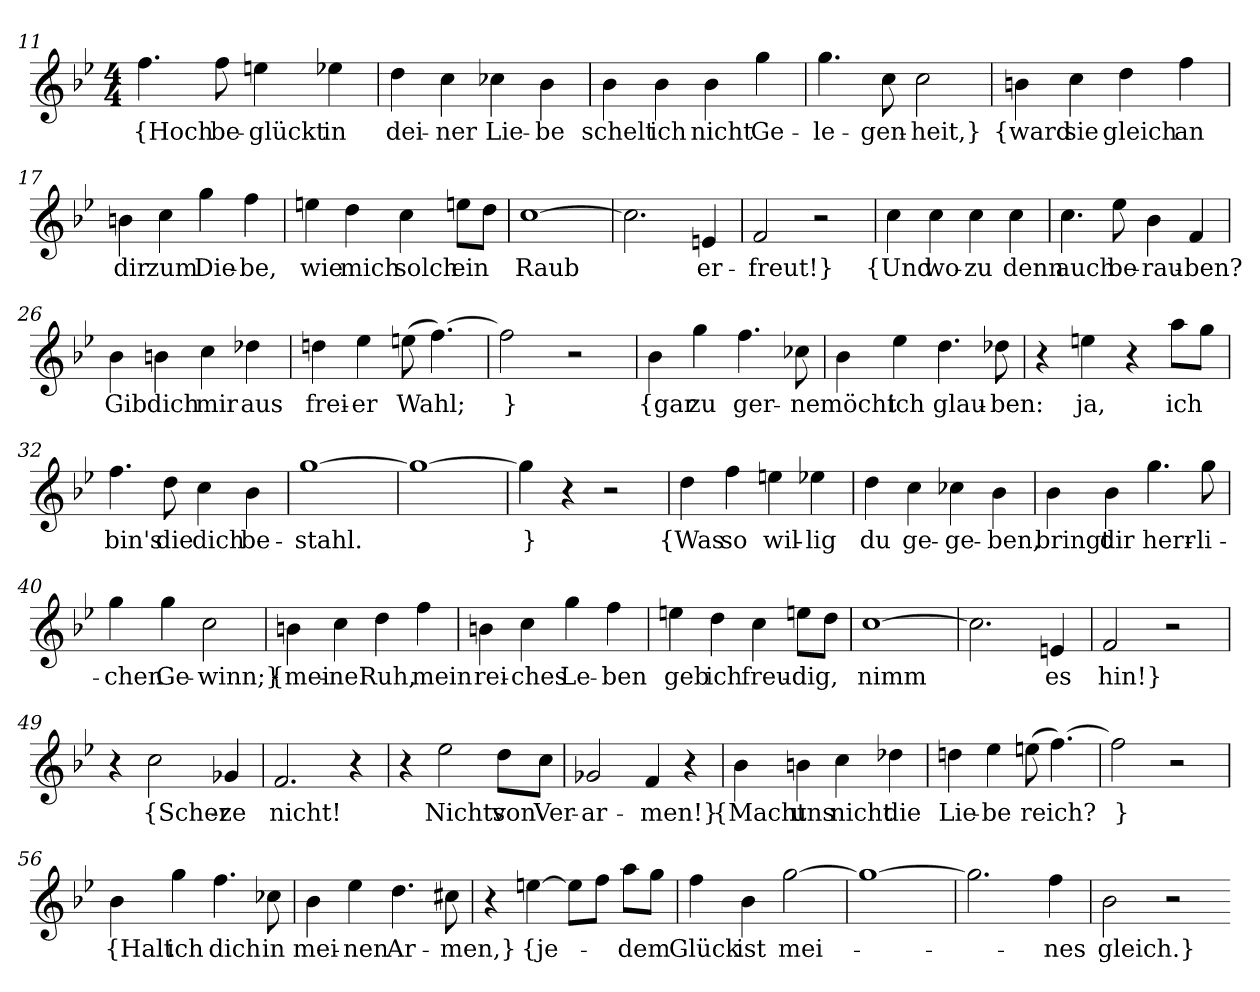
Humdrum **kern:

**kern	**text
*part1	*part1
*staff1	*staff1
*clefG2	*
*k[b-e-]	*
*M4/4	*
=11	=11
4.ff	{Hoch
8ff	be-
4een	-glückt
4ee-X	in
=12	=12
4dd	dei-
4cc	-ner
4cc-X	Lie-
4b-	-be
=13	=13
4b-	schelt
4b-	ich
4b-	nicht
4gg	Ge-
=14	=14
4.gg	-le-
8cc	-gen-
2cc	-heit,}
=16	=16
4bn	{ward
4cc	sie
4dd	gleich
4ff	an
=17	=17
4bn	dir
4cc	zum
4gg	Die-
4ff	-be,
=18	=18
4een	wie
4dd	mich
4cc	solch
8een\L	ein
8dd\J	.
=19	=19
[1cc	Raub
=20	=20
2.cc]	.
4en	er-
=21	=21
2f	-freut!}
2r	.
=23	=23
4cc	{Und
4cc	wo-
4cc	-zu
4cc	denn
=24	=24
4.cc	auch
8ee-	be-
4b-	-rau-
4f	-ben?
=26	=26
4b-	Gib
4bn	dich
4cc	mir
4dd-X	aus
=27	=27
4ddn	frei-
4ee-	-er
(8een	Wahl;
[4.ff)	.
=28	=28
2ff]	}
2r	.
=29	=29
4b-	{gar
4gg	zu
4.ff	ger-
8cc-X	-ne
=30	=30
4b-	möcht
4ee-	ich
4.dd	glau-
8dd-X	-ben:
=31	=31
4r	.
4een	ja,
4r	.
8aa\L	ich
8gg\J	.
=32	=32
4.ff	bin's
8dd	die
4cc	dich
4b-	be-
=33	=33
[1gg	-stahl.
=34	=34
1gg_	.
=35	=35
4gg]	}
4r	.
2r	.
=37	=37
4dd	{Was
4ff	so
4een	wil-
4ee-X	-lig
=38	=38
4dd	du
4cc	ge-
4cc-X	-ge-
4b-	-ben,
=39	=39
4b-	bringt
4b-	dir
4.gg	herr-
8gg	-li-
=40	=40
4gg	-chen
4gg	Ge-
2cc	-winn;}
=42	=42
4bn	{mei-
4cc	-ne
4dd	Ruh,
4ff	mein
=43	=43
4bn	rei-
4cc	-ches
4gg	Le-
4ff	-ben
=44	=44
4een	geb
4dd	ich
4cc	freu-
8een\L	-dig,
8dd\J	.
=45	=45
[1cc	nimm
=46	=46
2.cc]	.
4en	es
=47	=47
2f	hin!}
2r	.
=49	=49
4r	.
2cc	{Scher-
4g-X	-ze
=50	=50
2.f	nicht!
4r	.
=51	=51
4r	.
2ee-	Nichts
8dd\L	von
8cc\J	Ver-
=52	=52
2g-X	-ar-
4f	-men!}
4r	.
=53	=53
4b-	{Macht
4bn	uns
4cc	nicht
4dd-X	die
=54	=54
4ddn	Lie-
4ee-	-be
(8een	reich?
[4.ff)	.
=55	=55
2ff]	}
2r	.
=56	=56
4b-	{Halt
4gg	ich
4.ff	dich
8cc-X	in
=57	=57
4b-	mei-
4ee-	-nen
4.dd	Ar-
8cc#X	-men,}
=58	=58
4r	.
[4een	{je-
8een\L]	.
8ff\J	.
8aa\L	-dem
8gg\J	.
=59	=59
4ff	Glück
4b-	ist
[2gg	mei-
=60	=60
1gg_	.
=61	=61
2.gg]	.
4ff	-nes
=62	=62
2b-	gleich.}
2r	.
=-	=-
*-	*-
